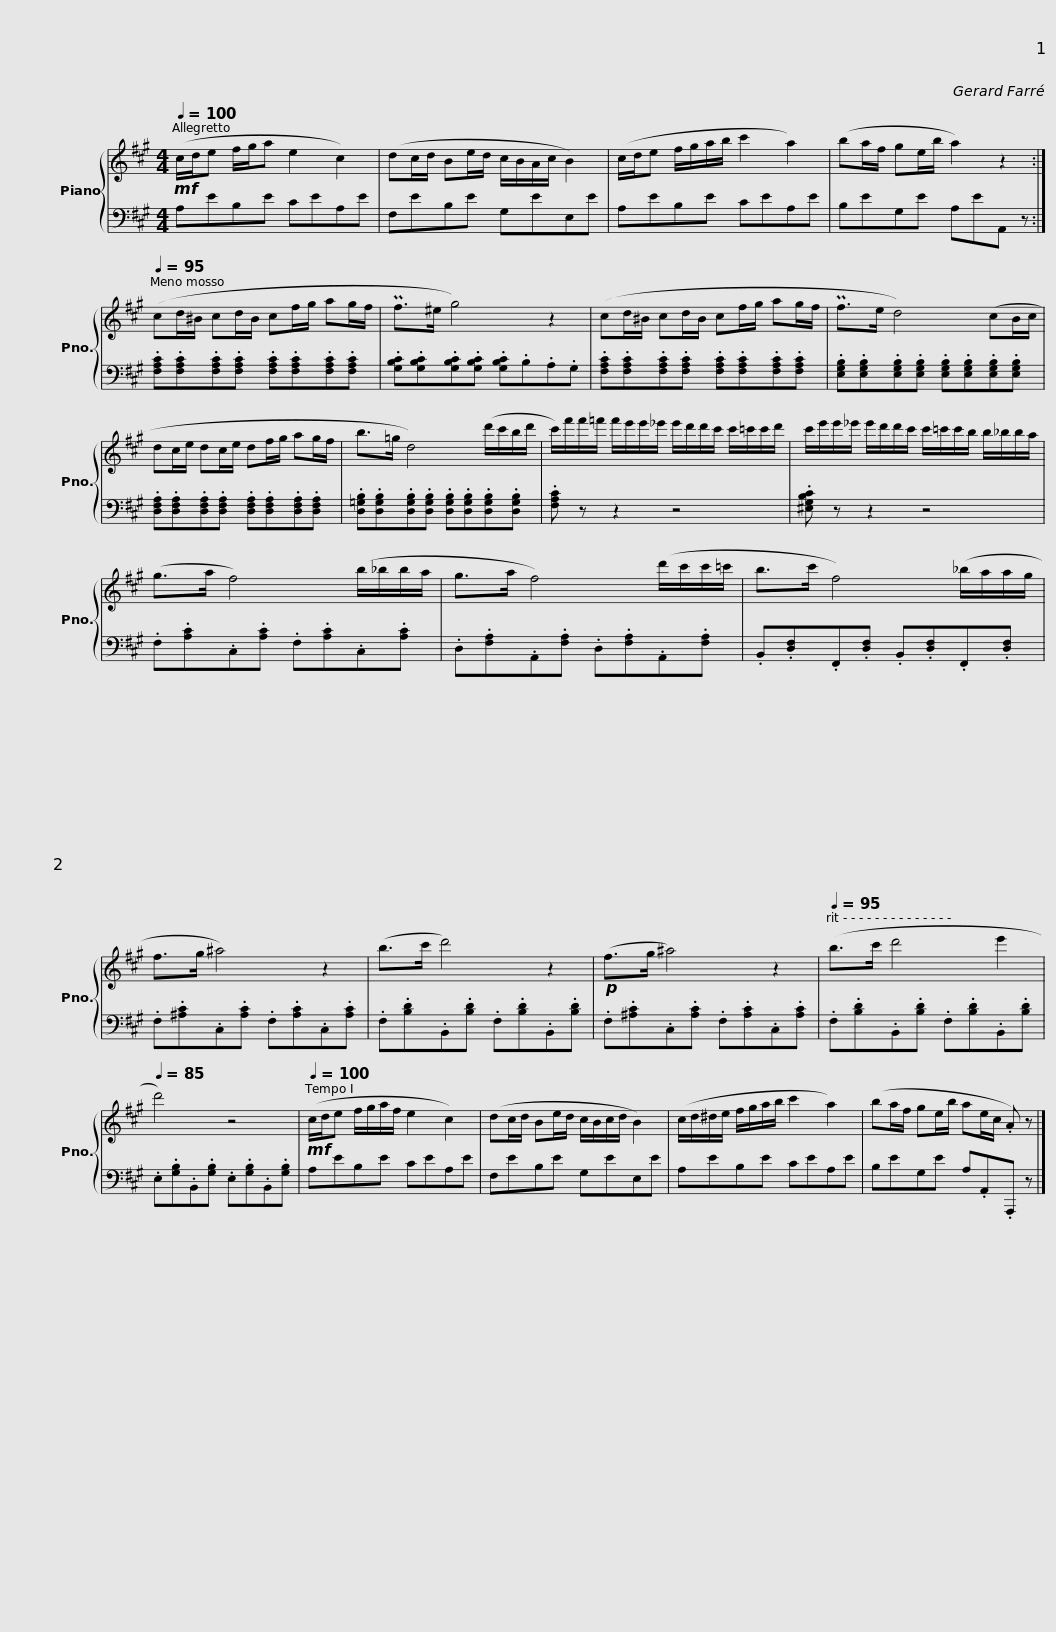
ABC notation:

X:1
%%score { 1 | 2 }
L:1/8
Q:1/4=100
M:4/4
I:linebreak $
K:A
V:1 treble
V:2 bass
V:1
!mf! (c/d/e f/g/a e2 c2) | (dc/d/ Be/d/ c/B/A/c/ B2) | (c/d/e f/g/a/b/ c'2 a2) |$ (ba/f/ ge/b/ a2) z2 :|[Q:1/4=95] (cd/^B/ cd/B/ cf/g/ ag/f/ | %5
 Pf>^e g4) z2 |$ (cd/^B/ cd/B/ cf/g/ ag/f/ | Pf>e d4) (cB/c/ | dc/e/ dc/e/ df/g/ ag/f/ |$ b>=g d4) (d'/c'/b/d'/ | %10
 c'/)f'/f'/=f'/ f'/e'/e'/_e'/ e'/d'/d'/c'/ c'/=c'/c'/d'/ |$ c'/e'/e'/_e'/ e'/d'/d'/c'/ c'/=c'/c'/b/ b/_b/b/a/ | (g>a f4) (b/_b/b/a/ |$ g>a f4) (d'/c'/c'/=c'/ | b>c' f4) (_b/a/a/g/ | %15
 f>g ^a4) z2 | (b>c' d'4) z2 |$!p! (f>g ^a4) z2 |[Q:1/4=95] (b>c'[Q:1/4=90] d'4[Q:1/4=80] e'2[Q:1/4=85] | d'4) z4[Q:1/4=70][Q:1/4=60] | %20
[Q:1/4=100]!mf! (c/d/e f/g/a/f/ e2 c2) |$ (dc/d/ Be/d/ c/B/c/d/ B2) | (c/d/^d/e/ f/g/a/b/ c'2 a2) | (ba/f/ ge/b/ ae/c/ .A) z |] %24
V:2
 A,EB,E CEA,E | F,EB,E G,EE,E | A,EB,E CEA,E |$ B,EG,E A,EA,, z :| .[F,A,C].[F,A,C].[F,A,C].[F,A,C] .[F,A,C].[F,A,C].[F,A,C].[F,A,C] | %5
 .[G,B,C].[G,B,C].[G,B,C].[G,B,C] .[G,B,C].B,.A,.G, |$ .[F,A,C].[F,A,C].[F,A,C].[F,A,C] .[F,A,C].[F,A,C].[F,A,C].[F,A,C] | .[E,G,B,].[E,G,B,].[E,G,B,].[E,G,B,] .[E,G,B,].[E,G,B,].[E,G,B,].[E,G,B,] | .[D,F,A,].[D,F,A,].[D,F,A,].[D,F,A,] .[D,F,A,].[D,F,A,].[D,F,A,].[D,F,A,] |$ .[D,=G,B,].[D,G,B,].[D,G,B,].[D,G,B,] .[D,G,B,].[D,G,B,].[D,G,B,].[D,G,B,] | %10
 .[F,A,C] z z2 z4 |$ .[^E,G,B,C] z z2 z4 | .F,.[A,C].C,.[A,C] .F,.[A,C].C,.[A,C] |$ .D,.[F,A,].A,,.[F,A,] .D,.[F,A,].A,,.[F,A,] | .B,,.[D,F,].F,,.[D,F,] .B,,.[D,F,].F,,.[D,F,] | %15
 .F,.[^A,C].C,.[A,C] .F,.[A,C].C,.[A,C] | .F,.[B,D].B,,.[B,D] .F,.[B,D].B,,.[B,D] |$ .F,.[^A,C].C,.[A,C] .F,.[A,C].C,.[A,C] | .F,.[B,D].B,,.[B,D] .F,.[B,D].B,,.[B,D] | .E,.[G,B,].B,,.[G,B,] .E,.[G,B,].B,,.[G,B,] | %20
 A,EB,E CEA,E |$ F,EB,E G,EE,E | A,EB,E CEA,E | B,EG,E A,.A,,.A,,, z |] %24
